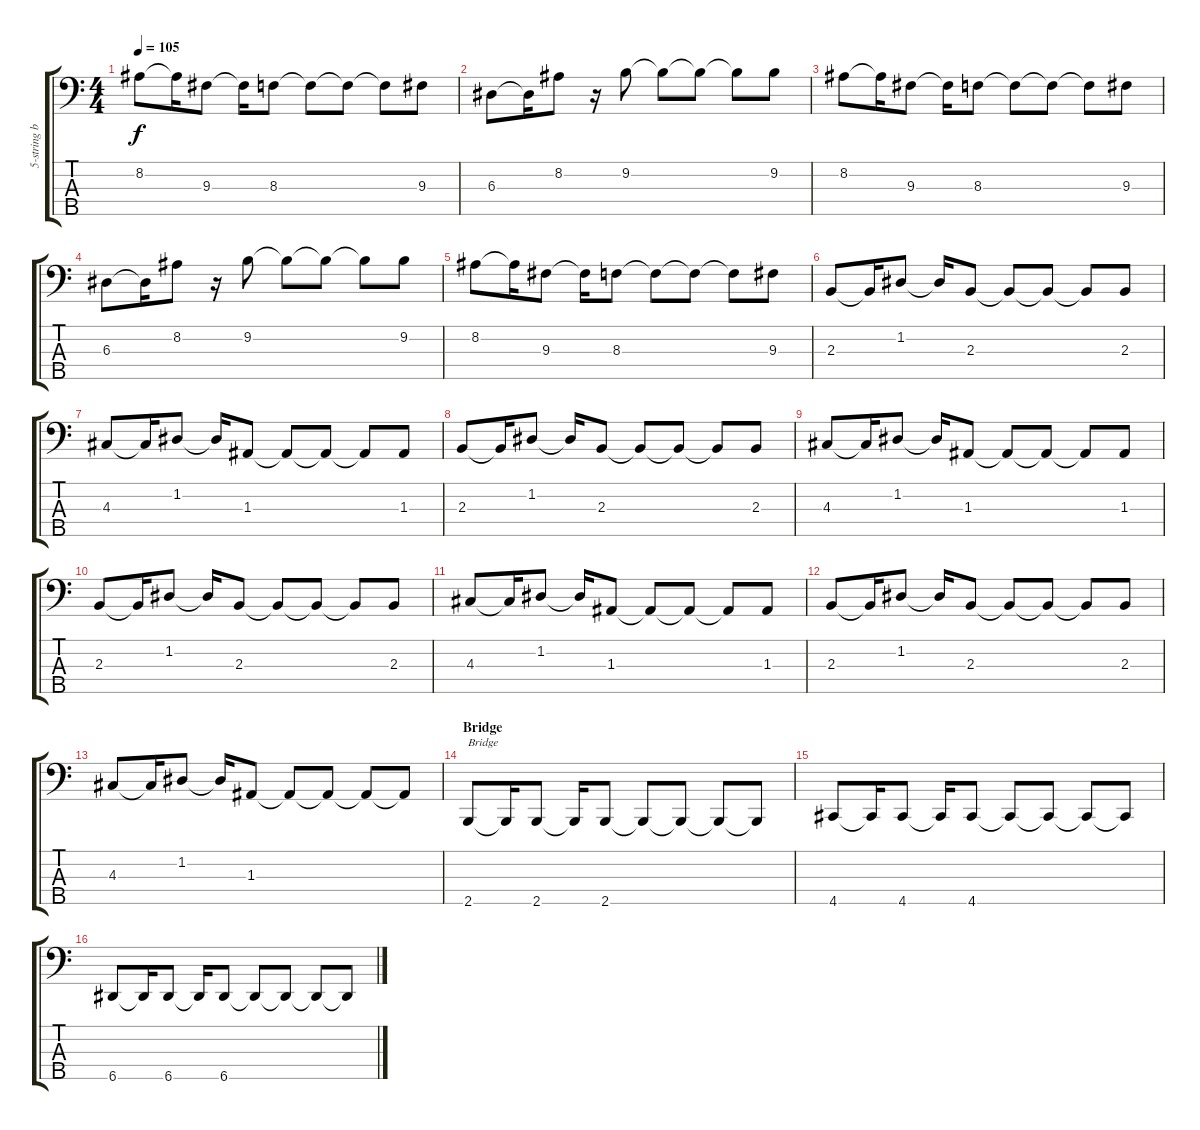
\track ("5-string bass (Phoenix)" "5-string b") {instrument electricbassfinger}
\staff {score tabs}
\tuning (G2 D2 A1 E1 A0) {hide}
\ts (4 4)
\tempo 105
\clef f4
\ks c
8.2.8{dy f volume 14} 8.2{t}.16 9.3.8 9.3{t}.16 8.3.8 8.3{t}.8 8.3{t}.8 8.3{t}.8 9.3.8 |
6.3.8{volume 14} 6.3{t}.16 8.2.8 r.16 9.2.8 9.2{t}.8 9.2{t}.8 9.2{t}.8 9.2.8 |
8.2.8{volume 14} 8.2{t}.16 9.3.8 9.3{t}.16 8.3.8 8.3{t}.8 8.3{t}.8 8.3{t}.8 9.3.8 |
6.3.8{volume 14} 6.3{t}.16 8.2.8 r.16 9.2.8 9.2{t}.8 9.2{t}.8 9.2{t}.8 9.2.8 |
8.2.8{volume 14} 8.2{t}.16 9.3.8 9.3{t}.16 8.3.8 8.3{t}.8 8.3{t}.8 8.3{t}.8 9.3.8 |
2.3.8 2.3{t}.16 1.2.8 1.2{t}.16 2.3.8 2.3{t}.8 2.3{t}.8 2.3{t}.8 2.3.8 |
4.3.8 4.3{t}.16 1.2.8 1.2{t}.16 1.3.8 1.3{t}.8 1.3{t}.8 1.3{t}.8 1.3.8 |
2.3.8 2.3{t}.16 1.2.8 1.2{t}.16 2.3.8 2.3{t}.8 2.3{t}.8 2.3{t}.8 2.3.8 |
4.3.8 4.3{t}.16 1.2.8 1.2{t}.16 1.3.8 1.3{t}.8 1.3{t}.8 1.3{t}.8 1.3.8 |
2.3.8 2.3{t}.16 1.2.8 1.2{t}.16 2.3.8 2.3{t}.8 2.3{t}.8 2.3{t}.8 2.3.8 |
4.3.8 4.3{t}.16 1.2.8 1.2{t}.16 1.3.8 1.3{t}.8 1.3{t}.8 1.3{t}.8 1.3.8 |
2.3.8 2.3{t}.16 1.2.8 1.2{t}.16 2.3.8 2.3{t}.8 2.3{t}.8 2.3{t}.8 2.3.8 |
4.3.8 4.3{t}.16 1.2.8 1.2{t}.16 1.3.8 1.3{t}.8 1.3{t}.8 1.3{t}.8 1.3{t}.8 |
\section ("" "Bridge")
2.5.8{txt "Bridge"} 2.5{t}.16 2.5.8 2.5{t}.16 2.5.8 2.5{t}.8 2.5{t}.8 2.5{t}.8 2.5{t}.8 |
4.5.8 4.5{t}.16 4.5.8 4.5{t}.16 4.5.8 4.5{t}.8 4.5{t}.8 4.5{t}.8 4.5{t}.8 |
6.5.8 6.5{t}.16 6.5.8 6.5{t}.16 6.5.8 6.5{t}.8 6.5{t}.8 6.5{t}.8 6.5{t}.8
